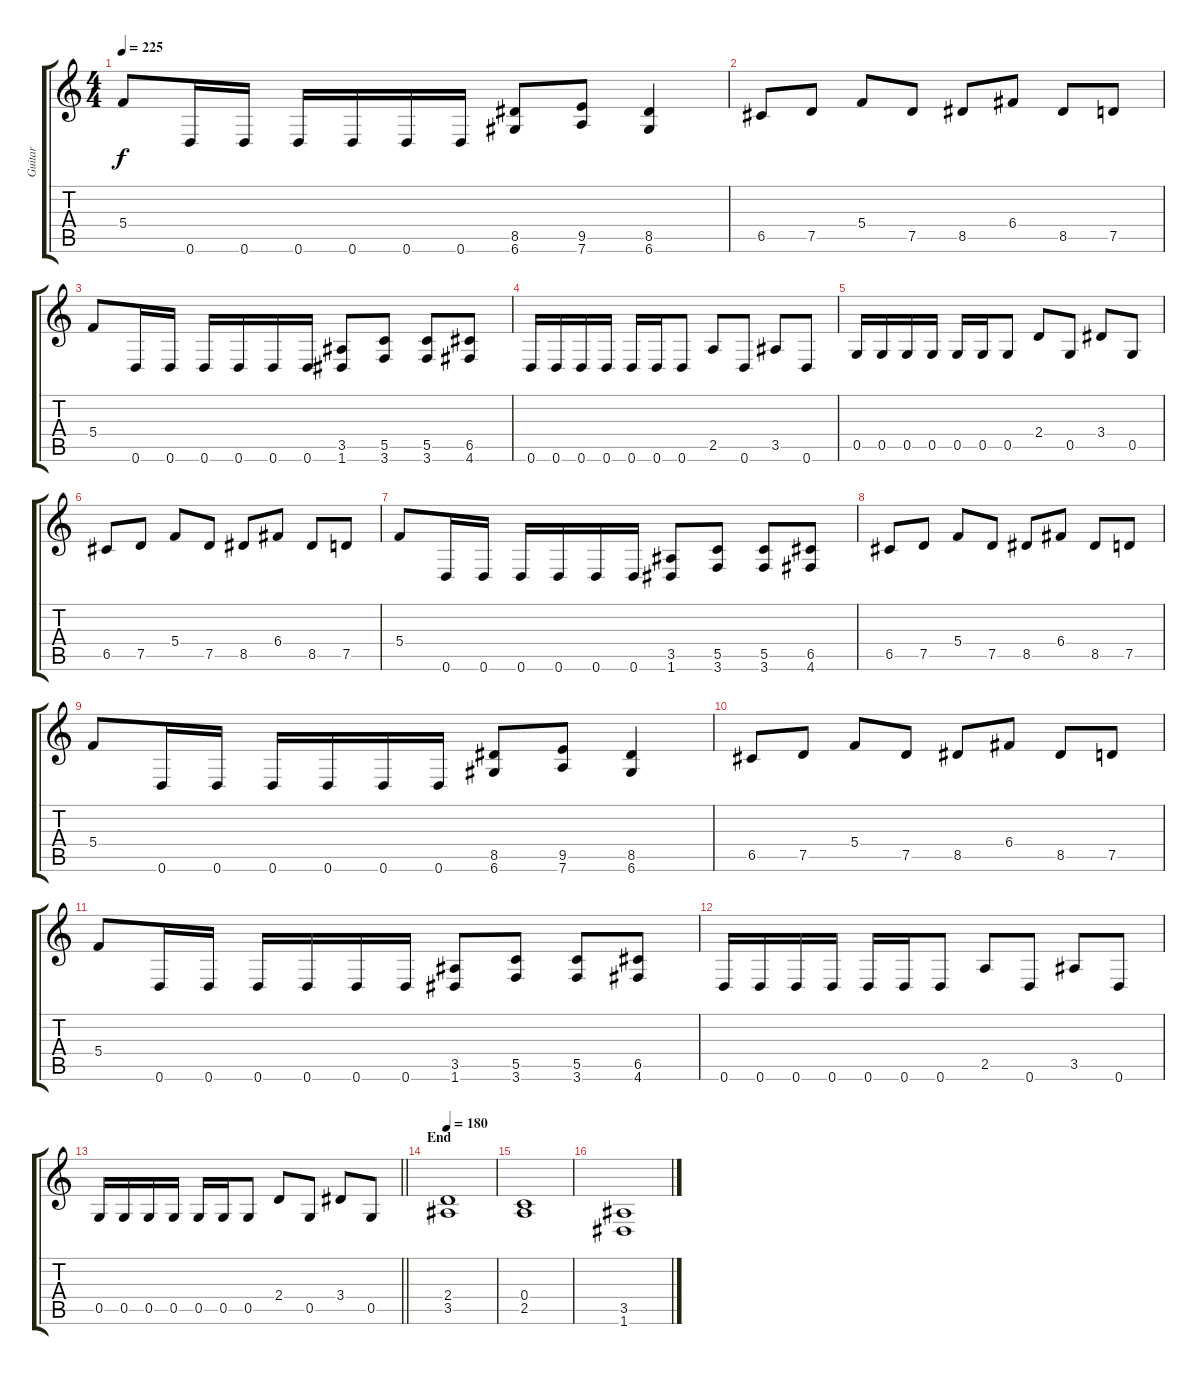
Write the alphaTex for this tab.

\track ("Guitar" "Guitar") {instrument distortionguitar}
\staff {score tabs}
\tuning (D4 A3 F3 C3 G2 D2) {hide}
\ts (4 4)
\tempo 225
\clef g2
\ks c
5.4.8{dy f} 0.6.16 0.6.16 0.6.16 0.6.16 0.6.16 0.6.16 (8.5 6.6).8 (9.5 7.6).8 (8.5 6.6).4 |
6.5.8 7.5.8 5.4.8 7.5.8 8.5.8 6.4.8 8.5.8 7.5.8 |
5.4.8 0.6.16 0.6.16 0.6.16 0.6.16 0.6.16 0.6.16 (3.5 1.6).8 (5.5 3.6).8 (5.5 3.6).8 (6.5 4.6).8 |
0.6.16 0.6.16 0.6.16 0.6.16 0.6.16 0.6.16 0.6.8 2.5.8 0.6.8 3.5.8 0.6.8 |
0.5.16 0.5.16 0.5.16 0.5.16 0.5.16 0.5.16 0.5.8 2.4.8 0.5.8 3.4.8 0.5.8 |
6.5.8 7.5.8 5.4.8 7.5.8 8.5.8 6.4.8 8.5.8 7.5.8 |
5.4.8 0.6.16 0.6.16 0.6.16 0.6.16 0.6.16 0.6.16 (3.5 1.6).8 (5.5 3.6).8 (5.5 3.6).8 (6.5 4.6).8 |
6.5.8 7.5.8 5.4.8 7.5.8 8.5.8 6.4.8 8.5.8 7.5.8 |
5.4.8 0.6.16 0.6.16 0.6.16 0.6.16 0.6.16 0.6.16 (8.5 6.6).8 (9.5 7.6).8 (8.5 6.6).4 |
6.5.8 7.5.8 5.4.8 7.5.8 8.5.8 6.4.8 8.5.8 7.5.8 |
5.4.8 0.6.16 0.6.16 0.6.16 0.6.16 0.6.16 0.6.16 (3.5 1.6).8 (5.5 3.6).8 (5.5 3.6).8 (6.5 4.6).8 |
0.6.16 0.6.16 0.6.16 0.6.16 0.6.16 0.6.16 0.6.8 2.5.8 0.6.8 3.5.8 0.6.8 |
\barLineRight lightlight
0.5.16 0.5.16 0.5.16 0.5.16 0.5.16 0.5.16 0.5.8 2.4.8 0.5.8 3.4.8 0.5.8 |
\section ("" "End")
\tempo 180
(2.4 3.5).1 |
(0.4 2.5).1 |
(3.5 1.6).1
